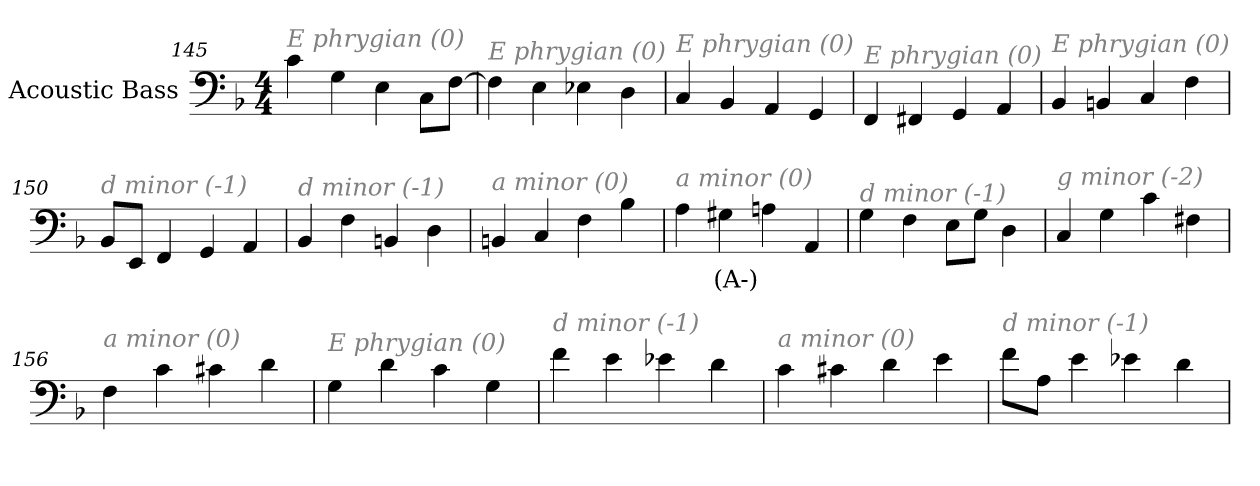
**kern	**text
*part1	*part1
*staff1	*staff1
*I"Acoustic Bass	*
*clefF4	*
*ITrd7c12	*
*k[b-]	*
*F:	*
*M4/4	*
=145	=145
!LO:TX:i:color=#808080:t=E phrygian (0)	!
4C	.
4GG	.
4EE	.
8CCL	.
[8FFJ	.
=146	=146
!LO:TX:i:color=#808080:t=E phrygian (0)	!
4FF]	.
4EE	.
4EE-X	.
4DD	.
=147	=147
!LO:TX:i:color=#808080:t=E phrygian (0)	!
4CC	.
4BBB-	.
4AAA	.
4GGG	.
=148	=148
!LO:TX:i:color=#808080:t=E phrygian (0)	!
4FFF	.
4FFF#X	.
4GGG	.
4AAA	.
=149	=149
!LO:TX:i:color=#808080:t=E phrygian (0)	!
4BBB-	.
4BBBn	.
4CC	.
4FF	.
=150	=150
!LO:TX:i:color=#808080:t=d minor (-1)	!
8BBB-L	.
8EEEJ	.
4FFF	.
4GGG	.
4AAA	.
=151	=151
!LO:TX:i:color=#808080:t=d minor (-1)	!
4BBB-	.
4FF	.
4BBBn	.
4DD	.
=152	=152
!LO:TX:i:color=#808080:t=a minor (0)	!
4BBBn	.
4CC	.
4FF	.
4BB-	.
=153	=153
!LO:TX:i:color=#808080:t=a minor (0)	!
4AA	.
4GG#Xi	(A-)
4AAn	.
4AAA	.
=154	=154
!LO:TX:i:color=#808080:t=d minor (-1)	!
4GG	.
4FF	.
8EEL	.
8GGJ	.
4DD	.
=155	=155
!LO:TX:i:color=#808080:t=g minor (-2)	!
4CC	.
4GG	.
4C	.
4FF#X	.
=156	=156
!LO:TX:i:color=#808080:t=a minor (0)	!
4FF	.
4C	.
4C#X	.
4D	.
=157	=157
!LO:TX:i:color=#808080:t=E phrygian (0)	!
4GG	.
4D	.
4C	.
4GG	.
=158	=158
!LO:TX:i:color=#808080:t=d minor (-1)	!
4F	.
4E	.
4E-X	.
4D	.
=159	=159
!LO:TX:i:color=#808080:t=a minor (0)	!
4C	.
4C#X	.
4D	.
4E	.
=160	=160
!LO:TX:i:color=#808080:t=d minor (-1)	!
8FL	.
8AAJ	.
4E	.
4E-X	.
4D	.
=	=
*-	*-
